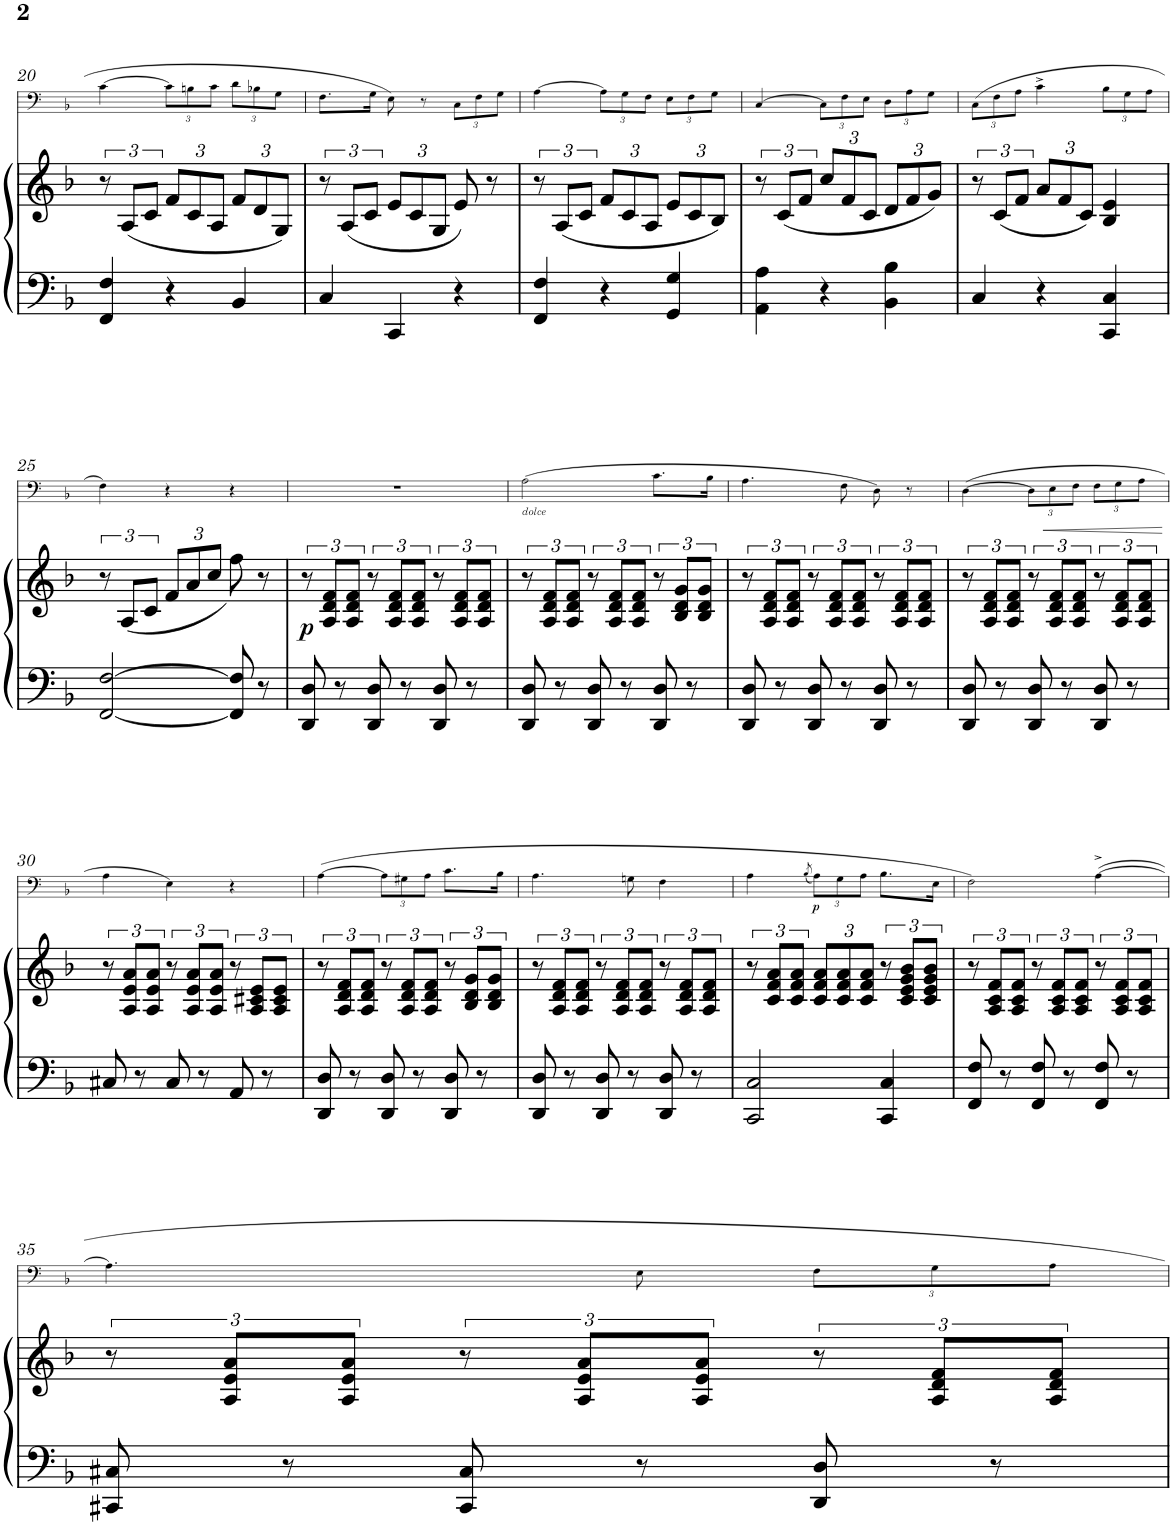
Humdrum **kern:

**kern	**kern	**dynam	**kern	**dynam
*part2	*part2	*part2	*part1	*part1
*staff3	*staff2	*staff2/3	*staff1	*staff1
*I"Piano	*	*	*I"Trombone	*
*I'Pno	*	*	*I'Trb	*
!!LO:PB:g=z
*clefF4	*clefG2	*	*clefF4	*
*k[b-]	*k[b-]	*	*k[b-]	*
*M3/4	*M3/4	*	*M3/4	*
=20	=20	=20	=20	=20
4FF/ 4F/	12r	.	[4c\	.
.	(12A/L	.	.	.
.	12c/J	.	.	.
*	*Xbrackettup	*	*Xbrackettup	*
4r	12f/L	.	12c\L]	.
.	12c/	.	12Bn\	.
.	12A/J	.	12c\J	.
4BB-/	12f/L	.	12d\L	.
.	12d/	.	12B-X\	.
.	12G/J)	.	12G\J	.
=21	=21	=21	=21	=21
*	*brackettup	*	*	*
4C/	12r	.	8.F\L	.
.	(12A/L	.	.	.
.	12c/J	.	.	.
.	.	.	16G\Jk	.
*	*Xbrackettup	*	*	*
4CC/	12e/L	.	8E\	.
.	12c/	.	.	.
.	.	.	8r	.
.	12G/J	.	.	.
4r	8e/)	.	12C\L	.
.	.	.	12F\	.
.	8r	.	.	.
.	.	.	12G\J	.
=22	=22	=22	=22	=22
*	*brackettup	*	*	*
4FF/ 4F/	12r	.	[4A\	.
.	(12A/L	.	.	.
.	12c/J	.	.	.
*	*Xbrackettup	*	*	*
4r	12f/L	.	12A\L]	.
.	12c/	.	12G\	.
.	12A/J	.	12F\J	.
4GG/ 4G/	12e/L	.	12E\L	.
.	12c/	.	12F\	.
.	12B-/J)	.	12G\J	.
=23	=23	=23	=23	=23
*	*brackettup	*	*	*
4AA\ 4A\	12r	.	[4C/	.
.	(12c/L	.	.	.
.	12f/J	.	.	.
*	*Xbrackettup	*	*	*
4r	12cc/L	.	12C\L]	.
.	12f/	.	12F\	.
.	12c/J	.	12E\J	.
4BB-\ 4B-\	12d/L	.	12D\L	.
.	12f/	.	12A\	.
.	12g/J)	.	12G\J	.
=24	=24	=24	=24	=24
*	*brackettup	*	*	*
4C/	12r	.	(12C\L	.
.	(12c/L	.	12F\	.
.	12f/J	.	12A\J	.
*	*Xbrackettup	*	*	*
4r	12a/L	.	4c^\	.
.	12f/	.	.	.
.	12c/J)	.	.	.
4CC/ 4C/	4B-/ 4e/	.	12B-\L	.
.	.	.	12G\	.
.	.	.	12A\J	.
!!LO:LB:g=z
=25	=25	=25	=25	=25
*	*brackettup	*	*	*
[2FF/ [2F/	12r	.	4F\)	.
.	(<12A/L	.	.	.
.	12c/J	.	.	.
*	*Xbrackettup	*	*	*
.	12f/L	.	4r	.
.	12a/	.	.	.
.	12cc/J	.	.	.
8FF/] 8F/]	8ff\)	.	4r	.
8r	8r	.	.	.
=26	=26	=26	=26	=26
*	*brackettup	*	*	*
!	!	!LO:DY:b	!	!
8DD/ 8D/	12r	p	2.r	.
.	12A/ 12d/ 12f/L	.	.	.
8r	.	.	.	.
.	12A/ 12d/ 12f/J	.	.	.
8DD/ 8D/	12r	.	.	.
.	12A/ 12d/ 12f/L	.	.	.
8r	.	.	.	.
.	12A/ 12d/ 12f/J	.	.	.
8DD/ 8D/	12r	.	.	.
.	12A/ 12d/ 12f/L	.	.	.
8r	.	.	.	.
.	12A/ 12d/ 12f/J	.	.	.
=27	=27	=27	=27	=27
!	!	!	!LO:TX:b:i:t=dolce	!
8DD/ 8D/	12r	.	(2A\	.
.	12A/ 12d/ 12f/L	.	.	.
8r	.	.	.	.
.	12A/ 12d/ 12f/J	.	.	.
8DD/ 8D/	12r	.	.	.
.	12A/ 12d/ 12f/L	.	.	.
8r	.	.	.	.
.	12A/ 12d/ 12f/J	.	.	.
8DD/ 8D/	12r	.	8.c\L	.
.	12B-/ 12d/ 12g/L	.	.	.
8r	.	.	.	.
.	12B-/ 12d/ 12g/J	.	.	.
.	.	.	16B-\Jk	.
=28	=28	=28	=28	=28
8DD/ 8D/	12r	.	4.A\	.
.	12A/ 12d/ 12f/L	.	.	.
8r	.	.	.	.
.	12A/ 12d/ 12f/J	.	.	.
8DD/ 8D/	12r	.	.	.
.	12A/ 12d/ 12f/L	.	.	.
8r	.	.	8F\	.
.	12A/ 12d/ 12f/J	.	.	.
8DD/ 8D/	12r	.	8D\)	.
.	12A/ 12d/ 12f/L	.	.	.
8r	.	.	8r	.
.	12A/ 12d/ 12f/J	.	.	.
=29	=29	=29	=29	=29
8DD/ 8D/	12r	.	([4D\	.
.	12A/ 12d/ 12f/L	.	.	.
8r	.	.	.	.
.	12A/ 12d/ 12f/J	.	.	.
8DD/ 8D/	12r	.	12D\L]	.
!	!	!	!	!LO:HP:b
.	12A/ 12d/ 12f/L	.	12E\	<
8r	.	.	.	.
.	12A/ 12d/ 12f/J	.	12F\J	.
8DD/ 8D/	12r	.	12F\L	.
.	12A/ 12d/ 12f/L	.	12G\	.
8r	.	.	.	.
.	12A/ 12d/ 12f/J	.	12A\J	.
.	.	.	.	[
!!LO:LB:g=z
=30	=30	=30	=30	=30
8C#X/	12r	.	4A\	.
.	12A/ 12e/ 12a/L	.	.	.
8r	.	.	.	.
.	12A/ 12e/ 12a/J	.	.	.
8C#/	12r	.	4E\)	.
.	12A/ 12e/ 12a/L	.	.	.
8r	.	.	.	.
.	12A/ 12e/ 12a/J	.	.	.
8AA/	12r	.	4r	.
.	12A/ 12c#X/ 12e/L	.	.	.
8r	.	.	.	.
.	12A/ 12c#/ 12e/J	.	.	.
=31	=31	=31	=31	=31
8DD/ 8D/	12r	.	([4A\	.
.	12A/ 12d/ 12f/L	.	.	.
8r	.	.	.	.
.	12A/ 12d/ 12f/J	.	.	.
8DD/ 8D/	12r	.	12A\L]	.
.	12A/ 12d/ 12f/L	.	12G#X\	.
8r	.	.	.	.
.	12A/ 12d/ 12f/J	.	12A\J	.
8DD/ 8D/	12r	.	8.c\L	.
.	12B-/ 12d/ 12g/L	.	.	.
8r	.	.	.	.
.	12B-/ 12d/ 12g/J	.	.	.
.	.	.	16B-\Jk	.
=32	=32	=32	=32	=32
8DD/ 8D/	12r	.	4.A\	.
.	12A/ 12d/ 12f/L	.	.	.
8r	.	.	.	.
.	12A/ 12d/ 12f/J	.	.	.
8DD/ 8D/	12r	.	.	.
.	12A/ 12d/ 12f/L	.	.	.
8r	.	.	8Gn\	.
.	12A/ 12d/ 12f/J	.	.	.
8DD/ 8D/	12r	.	4F\	.
.	12A/ 12d/ 12f/L	.	.	.
8r	.	.	.	.
.	12A/ 12d/ 12f/J	.	.	.
=33	=33	=33	=33	=33
2CC/ 2C/	12r	.	4A\	.
.	12c/ 12f/ 12a/L	.	.	.
.	12c/ 12f/ 12a/J	.	.	.
.	.	.	(8qB-/	.
*	*Xbrackettup	*	*	*
!	!	!	!	!LO:DY:b
.	12c/ 12f/ 12a/L	.	12A\L)	p
.	12c/ 12f/ 12a/	.	12G\	.
.	12c/ 12f/ 12a/J	.	12A\J	.
*	*brackettup	*	*	*
4CC/ 4C/	12r	.	8.B-\L	.
.	12c/ 12e/ 12g/ 12b-/L	.	.	.
.	12c/ 12e/ 12g/ 12b-/J	.	.	.
.	.	.	16E\Jk	.
=34	=34	=34	=34	=34
8FF/ 8F/	12r	.	2F\)	.
.	12A/ 12c/ 12f/L	.	.	.
8r	.	.	.	.
.	12A/ 12c/ 12f/J	.	.	.
8FF/ 8F/	12r	.	.	.
.	12A/ 12c/ 12f/L	.	.	.
8r	.	.	.	.
.	12A/ 12c/ 12f/J	.	.	.
8FF/ 8F/	12r	.	[4A^\	.
.	12A/ 12c/ 12f/L	.	.	.
8r	.	.	.	.
.	12A/ 12c/ 12f/J	.	.	.
!!LO:LB:g=z
=35	=35	=35	=35	=35
8CC#X/ 8C#X/	12r	.	4.A\]	.
.	12A/ 12e/ 12a/L	.	.	.
8r	.	.	.	.
.	12A/ 12e/ 12a/J	.	.	.
8CC#/ 8C#/	12r	.	.	.
.	12A/ 12e/ 12a/L	.	.	.
8r	.	.	8E\	.
.	12A/ 12e/ 12a/J	.	.	.
8DD/ 8D/	12r	.	12F\L	.
.	12A/ 12d/ 12f/L	.	12G\	.
8r	.	.	.	.
.	12A/ 12d/ 12f/J	.	12A\J	.
=	=	=	=	=
*-	*-	*-	*-	*-
